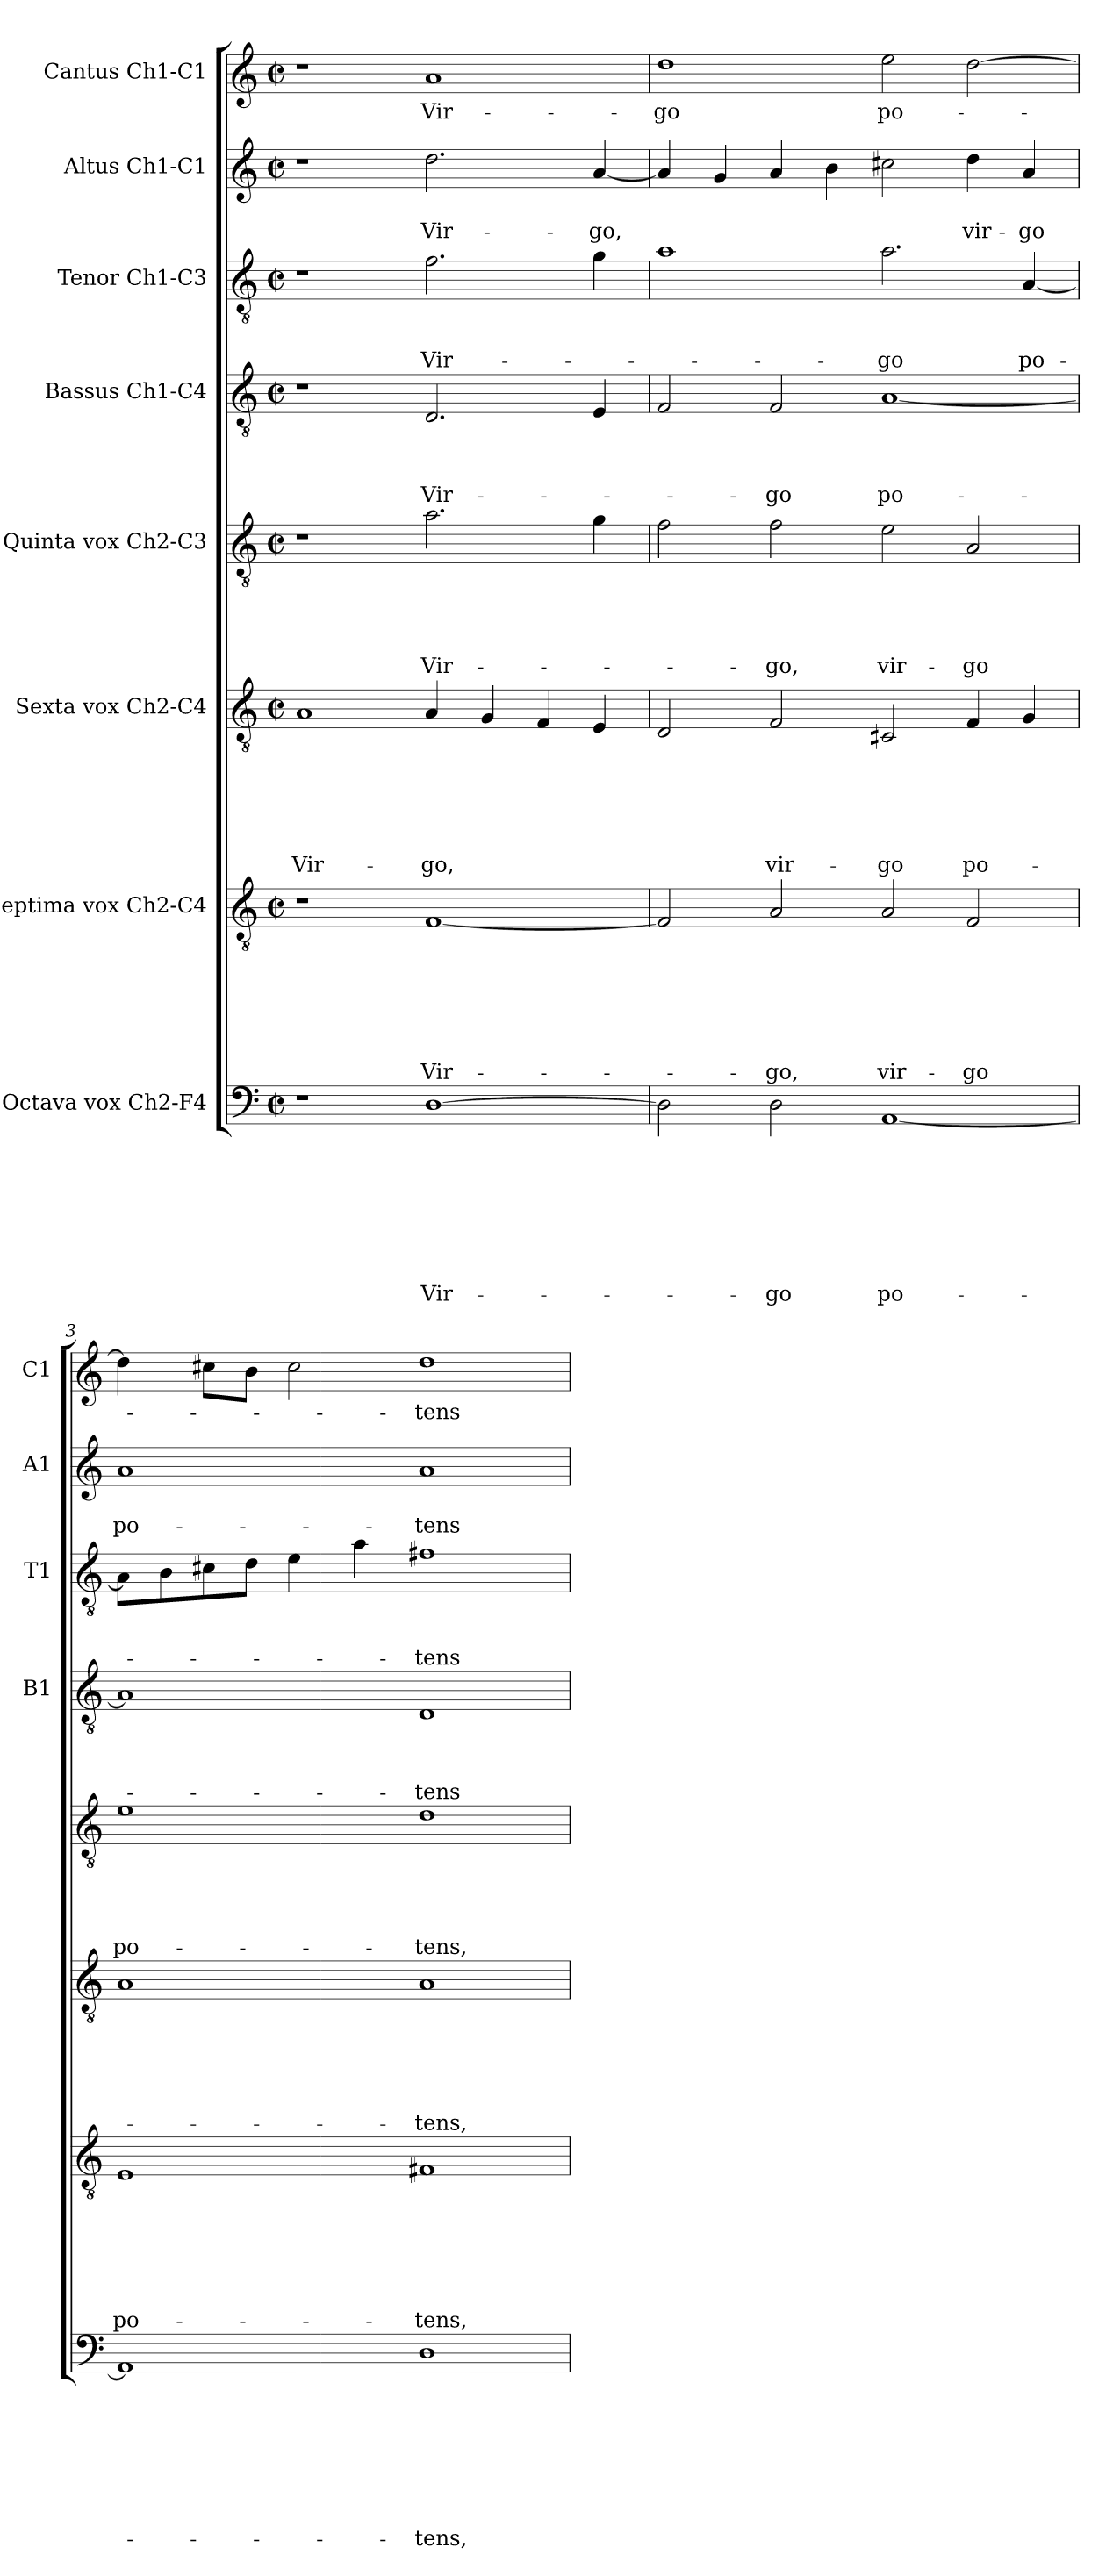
**kern	**text	**text	**text	**text	**text	**text	**text	**text	**kern	**text	**text	**text	**text	**text	**text	**text	**kern	**text	**text	**text	**text	**text	**text	**kern	**text	**text	**text	**text	**text	**kern	**text	**text	**text	**text	**kern	**text	**text	**text	**kern	**text	**text	**kern	**text
*part8	*part8	*part8	*part8	*part8	*part8	*part8	*part8	*part8	*part7	*part7	*part7	*part7	*part7	*part7	*part7	*part7	*part6	*part6	*part6	*part6	*part6	*part6	*part6	*part5	*part5	*part5	*part5	*part5	*part5	*part4	*part4	*part4	*part4	*part4	*part3	*part3	*part3	*part3	*part2	*part2	*part2	*part1	*part1
*staff8	*staff8	*staff8	*staff8	*staff8	*staff8	*staff8	*staff8	*staff8	*staff7	*staff7	*staff7	*staff7	*staff7	*staff7	*staff7	*staff7	*staff6	*staff6	*staff6	*staff6	*staff6	*staff6	*staff6	*staff5	*staff5	*staff5	*staff5	*staff5	*staff5	*staff4	*staff4	*staff4	*staff4	*staff4	*staff3	*staff3	*staff3	*staff3	*staff2	*staff2	*staff2	*staff1	*staff1
*I"Octava vox Ch2-F4	*	*	*	*	*	*	*	*	*I"Septima vox Ch2-C4	*	*	*	*	*	*	*	*I"Sexta vox Ch2-C4	*	*	*	*	*	*	*I"Quinta vox Ch2-C3	*	*	*	*	*	*I"Bassus Ch1-C4	*	*	*	*	*I"Tenor Ch1-C3	*	*	*	*I"Altus Ch1-C1	*	*	*I"Cantus Ch1-C1	*
*	*	*	*	*	*	*	*	*	*	*	*	*	*	*	*	*	*	*	*	*	*	*	*	*	*	*	*	*	*	*I'B1	*	*	*	*	*I'T1	*	*	*	*I'A1	*	*	*I'C1	*
*clefF4	*	*	*	*	*	*	*	*	*clefGv2	*	*	*	*	*	*	*	*clefGv2	*	*	*	*	*	*	*clefGv2	*	*	*	*	*	*clefGv2	*	*	*	*	*clefGv2	*	*	*	*clefG2	*	*	*clefG2	*
*k[]	*	*	*	*	*	*	*	*	*k[]	*	*	*	*	*	*	*	*k[]	*	*	*	*	*	*	*k[]	*	*	*	*	*	*k[]	*	*	*	*	*k[]	*	*	*	*k[]	*	*	*k[]	*
*C:	*	*	*	*	*	*	*	*	*C:	*	*	*	*	*	*	*	*C:	*	*	*	*	*	*	*C:	*	*	*	*	*	*C:	*	*	*	*	*C:	*	*	*	*C:	*	*	*C:	*
*M2/2	*	*	*	*	*	*	*	*	*M2/2	*	*	*	*	*	*	*	*M2/2	*	*	*	*	*	*	*M2/2	*	*	*	*	*	*M2/2	*	*	*	*	*M2/2	*	*	*	*M2/2	*	*	*M2/2	*
*met(c|)	*	*	*	*	*	*	*	*	*met(c|)	*	*	*	*	*	*	*	*met(c|)	*	*	*	*	*	*	*met(c|)	*	*	*	*	*	*met(c|)	*	*	*	*	*met(c|)	*	*	*	*met(c|)	*	*	*met(c|)	*
=1	=1	=1	=1	=1	=1	=1	=1	=1	=1	=1	=1	=1	=1	=1	=1	=1	=1	=1	=1	=1	=1	=1	=1	=1	=1	=1	=1	=1	=1	=1	=1	=1	=1	=1	=1	=1	=1	=1	=1	=1	=1	=1	=1
!	!	!	!	!	!	!	!	!	!	!	!	!	!	!	!	!	!	!	!	!	!	!	!LO:LY:b	!	!	!	!	!	!	!	!	!	!	!	!	!	!	!	!	!	!	!	!
1r	.	.	.	.	.	.	.	.	1r	.	.	.	.	.	.	.	1A	.	.	.	.	.	Vir-	1r	.	.	.	.	.	1r	.	.	.	.	1r	.	.	.	1r	.	.	1r	.
!	!	!	!	!	!	!	!	!LO:LY:b	!	!	!	!	!	!	!	!LO:LY:b	!	!	!	!	!	!	!LO:LY:b	!	!	!	!	!	!LO:LY:b	!	!	!	!	!LO:LY:b	!	!	!	!LO:LY:b	!	!	!LO:LY:b	!	!LO:LY:b
[1D	.	.	.	.	.	.	.	Vir-	[1F	.	.	.	.	.	.	Vir-	4A/	.	.	.	.	.	-go,	2.a\	.	.	.	.	Vir-	2.D/	.	.	.	Vir-	2.f\	.	.	Vir-	2.dd\	.	Vir-	1a	Vir-
.	.	.	.	.	.	.	.	.	.	.	.	.	.	.	.	.	4G/	.	.	.	.	.	.	.	.	.	.	.	.	.	.	.	.	.	.	.	.	.	.	.	.	.	.
.	.	.	.	.	.	.	.	.	.	.	.	.	.	.	.	.	4F/	.	.	.	.	.	.	.	.	.	.	.	.	.	.	.	.	.	.	.	.	.	.	.	.	.	.
!	!	!	!	!	!	!	!	!	!	!	!	!	!	!	!	!	!	!	!	!	!	!	!	!	!	!	!	!	!	!	!	!	!	!	!	!	!	!	!	!	!LO:LY:b	!	!
.	.	.	.	.	.	.	.	.	.	.	.	.	.	.	.	.	4E/	.	.	.	.	.	.	4g\	.	.	.	.	.	4E/	.	.	.	.	4g\	.	.	.	[4a/	.	-go,	.	.
=2	=2	=2	=2	=2	=2	=2	=2	=2	=2	=2	=2	=2	=2	=2	=2	=2	=2	=2	=2	=2	=2	=2	=2	=2	=2	=2	=2	=2	=2	=2	=2	=2	=2	=2	=2	=2	=2	=2	=2	=2	=2	=2	=2
!	!	!	!	!	!	!	!	!	!	!	!	!	!	!	!	!	!	!	!	!	!	!	!	!	!	!	!	!	!	!	!	!	!	!	!	!	!	!	!	!	!	!	!LO:LY:b
2D\]	.	.	.	.	.	.	.	.	2F/]	.	.	.	.	.	.	.	2D/	.	.	.	.	.	.	2f\	.	.	.	.	.	2F/	.	.	.	.	1a	.	.	.	4a/]	.	.	1dd	-go
.	.	.	.	.	.	.	.	.	.	.	.	.	.	.	.	.	.	.	.	.	.	.	.	.	.	.	.	.	.	.	.	.	.	.	.	.	.	.	4g/	.	.	.	.
!	!	!	!	!	!	!	!	!LO:LY:b	!	!	!	!	!	!	!	!LO:LY:b	!	!	!	!	!	!	!LO:LY:b	!	!	!	!	!	!LO:LY:b	!	!	!	!	!LO:LY:b	!	!	!	!	!	!	!	!	!
2D\	.	.	.	.	.	.	.	-go	2A/	.	.	.	.	.	.	-go,	2F/	.	.	.	.	.	vir-	2f\	.	.	.	.	-go,	2F/	.	.	.	-go	.	.	.	.	4a/	.	.	.	.
.	.	.	.	.	.	.	.	.	.	.	.	.	.	.	.	.	.	.	.	.	.	.	.	.	.	.	.	.	.	.	.	.	.	.	.	.	.	.	4b\	.	.	.	.
!	!	!	!	!	!	!	!	!LO:LY:b	!	!	!	!	!	!	!	!LO:LY:b	!	!	!	!	!	!	!LO:LY:b	!	!	!	!	!	!LO:LY:b	!	!	!	!	!LO:LY:b	!	!	!	!LO:LY:b	!	!	!	!	!LO:LY:b
[1AA	.	.	.	.	.	.	.	po-	2A/	.	.	.	.	.	.	vir-	2C#X/	.	.	.	.	.	-go	2e\	.	.	.	.	vir-	[1A	.	.	.	po-	2.a\	.	.	-go	2cc#X\	.	.	2ee\	po-
!	!	!	!	!	!	!	!	!	!	!	!	!	!	!	!	!LO:LY:b	!	!	!	!	!	!	!LO:LY:b	!	!	!	!	!	!LO:LY:b	!	!	!	!	!	!	!	!	!	!	!	!LO:LY:b	!	!
.	.	.	.	.	.	.	.	.	2F/	.	.	.	.	.	.	-go	4F/	.	.	.	.	.	po-	2A/	.	.	.	.	-go	.	.	.	.	.	.	.	.	.	4dd\	.	vir-	[2dd\	.
!	!	!	!	!	!	!	!	!	!	!	!	!	!	!	!	!	!	!	!	!	!	!	!	!	!	!	!	!	!	!	!	!	!	!	!	!	!	!LO:LY:b	!	!	!LO:LY:b	!	!
.	.	.	.	.	.	.	.	.	.	.	.	.	.	.	.	.	4G/	.	.	.	.	.	.	.	.	.	.	.	.	.	.	.	.	.	[4A/	.	.	po-	4a/	.	-go	.	.
=3	=3	=3	=3	=3	=3	=3	=3	=3	=3	=3	=3	=3	=3	=3	=3	=3	=3	=3	=3	=3	=3	=3	=3	=3	=3	=3	=3	=3	=3	=3	=3	=3	=3	=3	=3	=3	=3	=3	=3	=3	=3	=3	=3
!	!	!	!	!	!	!	!	!	!	!	!	!	!	!	!	!LO:LY:b	!	!	!	!	!	!	!	!	!	!	!	!	!LO:LY:b	!	!	!	!	!	!	!	!	!	!	!	!LO:LY:b	!	!
1AA]	.	.	.	.	.	.	.	.	1E	.	.	.	.	.	.	po-	1A	.	.	.	.	.	.	1e	.	.	.	.	po-	1A]	.	.	.	.	8A\L]	.	.	.	1a	.	po-	4dd\]	.
.	.	.	.	.	.	.	.	.	.	.	.	.	.	.	.	.	.	.	.	.	.	.	.	.	.	.	.	.	.	.	.	.	.	.	8B\	.	.	.	.	.	.	.	.
.	.	.	.	.	.	.	.	.	.	.	.	.	.	.	.	.	.	.	.	.	.	.	.	.	.	.	.	.	.	.	.	.	.	.	8c#X\	.	.	.	.	.	.	8cc#X\L	.
.	.	.	.	.	.	.	.	.	.	.	.	.	.	.	.	.	.	.	.	.	.	.	.	.	.	.	.	.	.	.	.	.	.	.	8d\J	.	.	.	.	.	.	8b\J	.
.	.	.	.	.	.	.	.	.	.	.	.	.	.	.	.	.	.	.	.	.	.	.	.	.	.	.	.	.	.	.	.	.	.	.	4e\	.	.	.	.	.	.	2cc#\	.
.	.	.	.	.	.	.	.	.	.	.	.	.	.	.	.	.	.	.	.	.	.	.	.	.	.	.	.	.	.	.	.	.	.	.	4a\	.	.	.	.	.	.	.	.
!	!	!	!	!	!	!	!	!LO:LY:b	!	!	!	!	!	!	!	!LO:LY:b	!	!	!	!	!	!	!LO:LY:b	!	!	!	!	!	!LO:LY:b	!	!	!	!	!LO:LY:b	!	!	!	!LO:LY:b	!	!	!LO:LY:b	!	!LO:LY:b
1D	.	.	.	.	.	.	.	-tens,	1F#X	.	.	.	.	.	.	-tens,	1A	.	.	.	.	.	-tens,	1d	.	.	.	.	-tens,	1D	.	.	.	-tens	1f#X	.	.	-tens	1a	.	-tens	1dd	-tens
=	=	=	=	=	=	=	=	=	=	=	=	=	=	=	=	=	=	=	=	=	=	=	=	=	=	=	=	=	=	=	=	=	=	=	=	=	=	=	=	=	=	=	=
*-	*-	*-	*-	*-	*-	*-	*-	*-	*-	*-	*-	*-	*-	*-	*-	*-	*-	*-	*-	*-	*-	*-	*-	*-	*-	*-	*-	*-	*-	*-	*-	*-	*-	*-	*-	*-	*-	*-	*-	*-	*-	*-	*-
